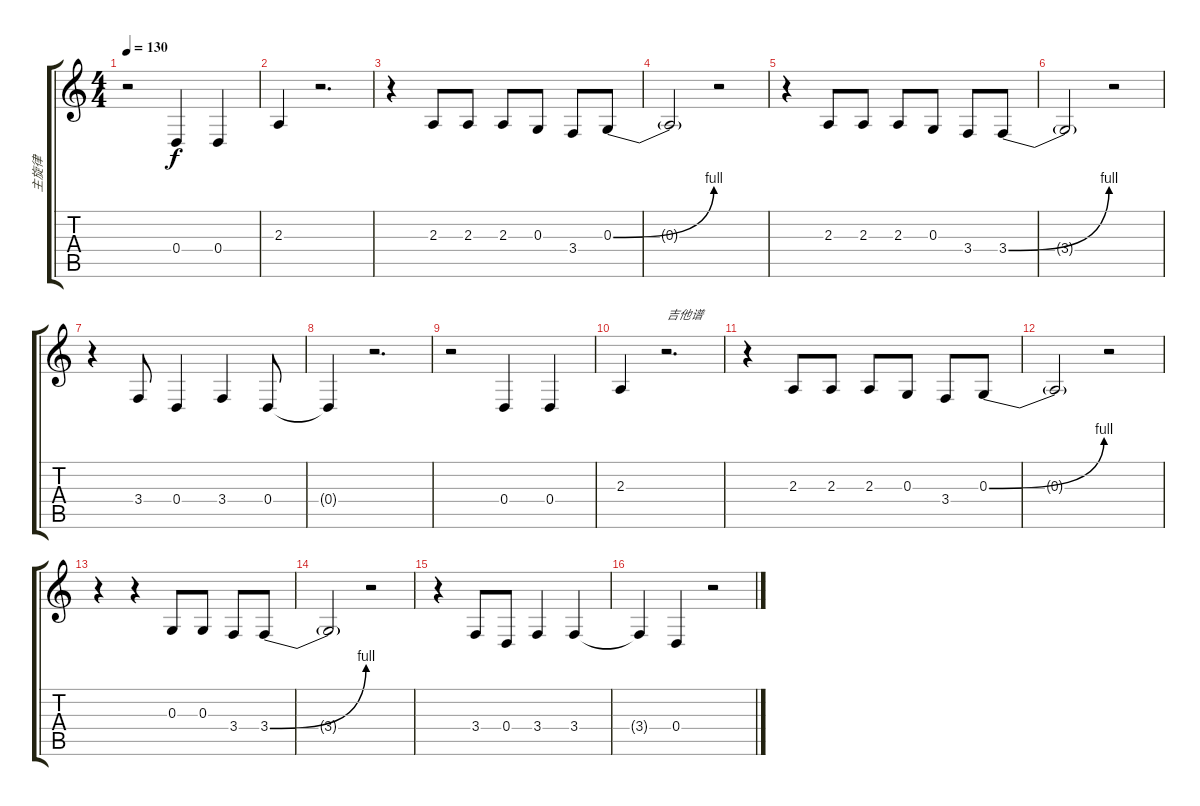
\track ("主旋律" "主旋律") {instrument synthvoice}
\staff {score tabs}
\tuning (E4 B3 G3 D3 A2 E2) {hide}
\ts (4 4)
\tempo 130
\clef g2
\ks c
r.2{dy f} 0.4.4 0.4.4 |
2.3.4 r.2{d} |
r.4 2.3.8 2.3.8 2.3.8 0.3.8 3.4.8 0.3{be (bend 0 0 60 4)}.8 |
0.3{t}.2 r.2 |
r.4 2.3.8 2.3.8 2.3.8 0.3.8 3.4.8 3.4{be (bend 0 0 60 4)}.8 |
3.4{t}.2 r.2 |
r.4 3.4.8 0.4.4 3.4.4 0.4.8 |
0.4{t}.4 r.2{d} |
r.2 0.4.4 0.4.4 |
2.3.4 r.2{d txt "吉他谱"} |
r.4 2.3.8 2.3.8 2.3.8 0.3.8 3.4.8 0.3{be (bend 0 0 60 4)}.8 |
0.3{t}.2 r.2 |
r.4 r.4 0.3.8 0.3.8 3.4.8 3.4{be (bend 0 0 60 4)}.8 |
3.4{t}.2 r.2 |
r.4 3.4.8 0.4.8 3.4.4 3.4.4 |
3.4{t}.4 0.4.4 r.2
